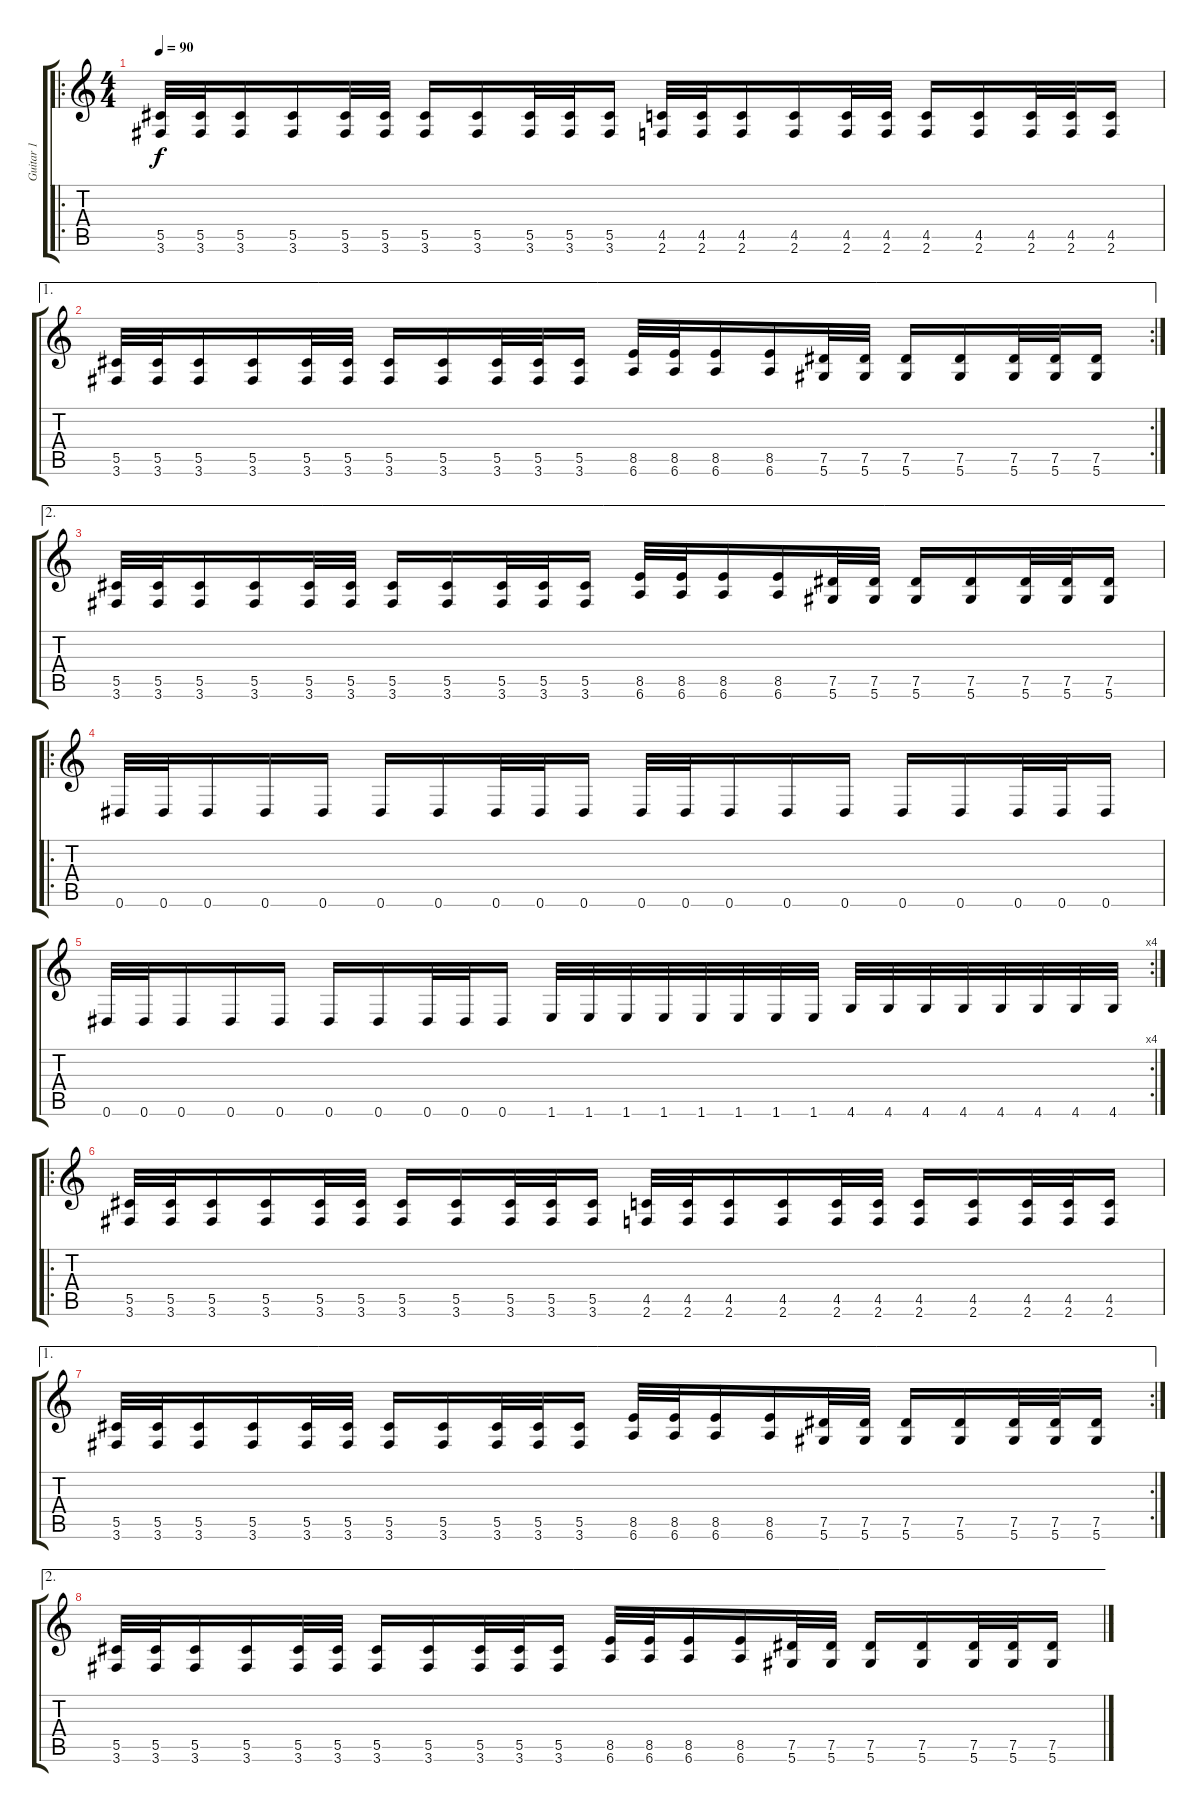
\track ("Guitar 1" "Guitar 1") {instrument distortionguitar}
\staff {score tabs}
\tuning (Eb4 Bb3 Gb3 Db3 Ab2 Eb2) {hide}
\ro
\ts (4 4)
\tempo 90
\clef g2
\ks c
(5.5 3.6).32{dy f} (5.5 3.6).32 (5.5 3.6).16 (5.5 3.6).16 (5.5 3.6).32 (5.5 3.6).32 (5.5 3.6).16 (5.5 3.6).16 (5.5 3.6).32 (5.5 3.6).32 (5.5 3.6).16 (4.5 2.6).32 (4.5 2.6).32 (4.5 2.6).16 (4.5 2.6).16 (4.5 2.6).32 (4.5 2.6).32 (4.5 2.6).16 (4.5 2.6).16 (4.5 2.6).32 (4.5 2.6).32 (4.5 2.6).16 |
\ae 1
\rc 2
(5.5 3.6).32 (5.5 3.6).32 (5.5 3.6).16 (5.5 3.6).16 (5.5 3.6).32 (5.5 3.6).32 (5.5 3.6).16 (5.5 3.6).16 (5.5 3.6).32 (5.5 3.6).32 (5.5 3.6).16 (8.5 6.6).32 (8.5 6.6).32 (8.5 6.6).16 (8.5 6.6).16 (7.5 5.6).32 (7.5 5.6).32 (7.5 5.6).16 (7.5 5.6).16 (7.5 5.6).32 (7.5 5.6).32 (7.5 5.6).16 |
\ae 2
(5.5 3.6).32 (5.5 3.6).32 (5.5 3.6).16 (5.5 3.6).16 (5.5 3.6).32 (5.5 3.6).32 (5.5 3.6).16 (5.5 3.6).16 (5.5 3.6).32 (5.5 3.6).32 (5.5 3.6).16 (8.5 6.6).32 (8.5 6.6).32 (8.5 6.6).16 (8.5 6.6).16 (7.5 5.6).32 (7.5 5.6).32 (7.5 5.6).16 (7.5 5.6).16 (7.5 5.6).32 (7.5 5.6).32 (7.5 5.6).16 |
\ro
0.6.32 0.6.32 0.6.16 0.6.16 0.6.16 0.6.16 0.6.16 0.6.32 0.6.32 0.6.16 0.6.32 0.6.32 0.6.16 0.6.16 0.6.16 0.6.16 0.6.16 0.6.32 0.6.32 0.6.16 |
\rc 4
0.6.32 0.6.32 0.6.16 0.6.16 0.6.16 0.6.16 0.6.16 0.6.32 0.6.32 0.6.16 1.6.32 1.6.32 1.6.32 1.6.32 1.6.32 1.6.32 1.6.32 1.6.32 4.6.32 4.6.32 4.6.32 4.6.32 4.6.32 4.6.32 4.6.32 4.6.32 |
\ro
(5.5 3.6).32 (5.5 3.6).32 (5.5 3.6).16 (5.5 3.6).16 (5.5 3.6).32 (5.5 3.6).32 (5.5 3.6).16 (5.5 3.6).16 (5.5 3.6).32 (5.5 3.6).32 (5.5 3.6).16 (4.5 2.6).32 (4.5 2.6).32 (4.5 2.6).16 (4.5 2.6).16 (4.5 2.6).32 (4.5 2.6).32 (4.5 2.6).16 (4.5 2.6).16 (4.5 2.6).32 (4.5 2.6).32 (4.5 2.6).16 |
\ae 1
\rc 2
(5.5 3.6).32 (5.5 3.6).32 (5.5 3.6).16 (5.5 3.6).16 (5.5 3.6).32 (5.5 3.6).32 (5.5 3.6).16 (5.5 3.6).16 (5.5 3.6).32 (5.5 3.6).32 (5.5 3.6).16 (8.5 6.6).32 (8.5 6.6).32 (8.5 6.6).16 (8.5 6.6).16 (7.5 5.6).32 (7.5 5.6).32 (7.5 5.6).16 (7.5 5.6).16 (7.5 5.6).32 (7.5 5.6).32 (7.5 5.6).16 |
\ae 2
(5.5 3.6).32 (5.5 3.6).32 (5.5 3.6).16 (5.5 3.6).16 (5.5 3.6).32 (5.5 3.6).32 (5.5 3.6).16 (5.5 3.6).16 (5.5 3.6).32 (5.5 3.6).32 (5.5 3.6).16 (8.5 6.6).32 (8.5 6.6).32 (8.5 6.6).16 (8.5 6.6).16 (7.5 5.6).32 (7.5 5.6).32 (7.5 5.6).16 (7.5 5.6).16 (7.5 5.6).32 (7.5 5.6).32 (7.5 5.6).16
